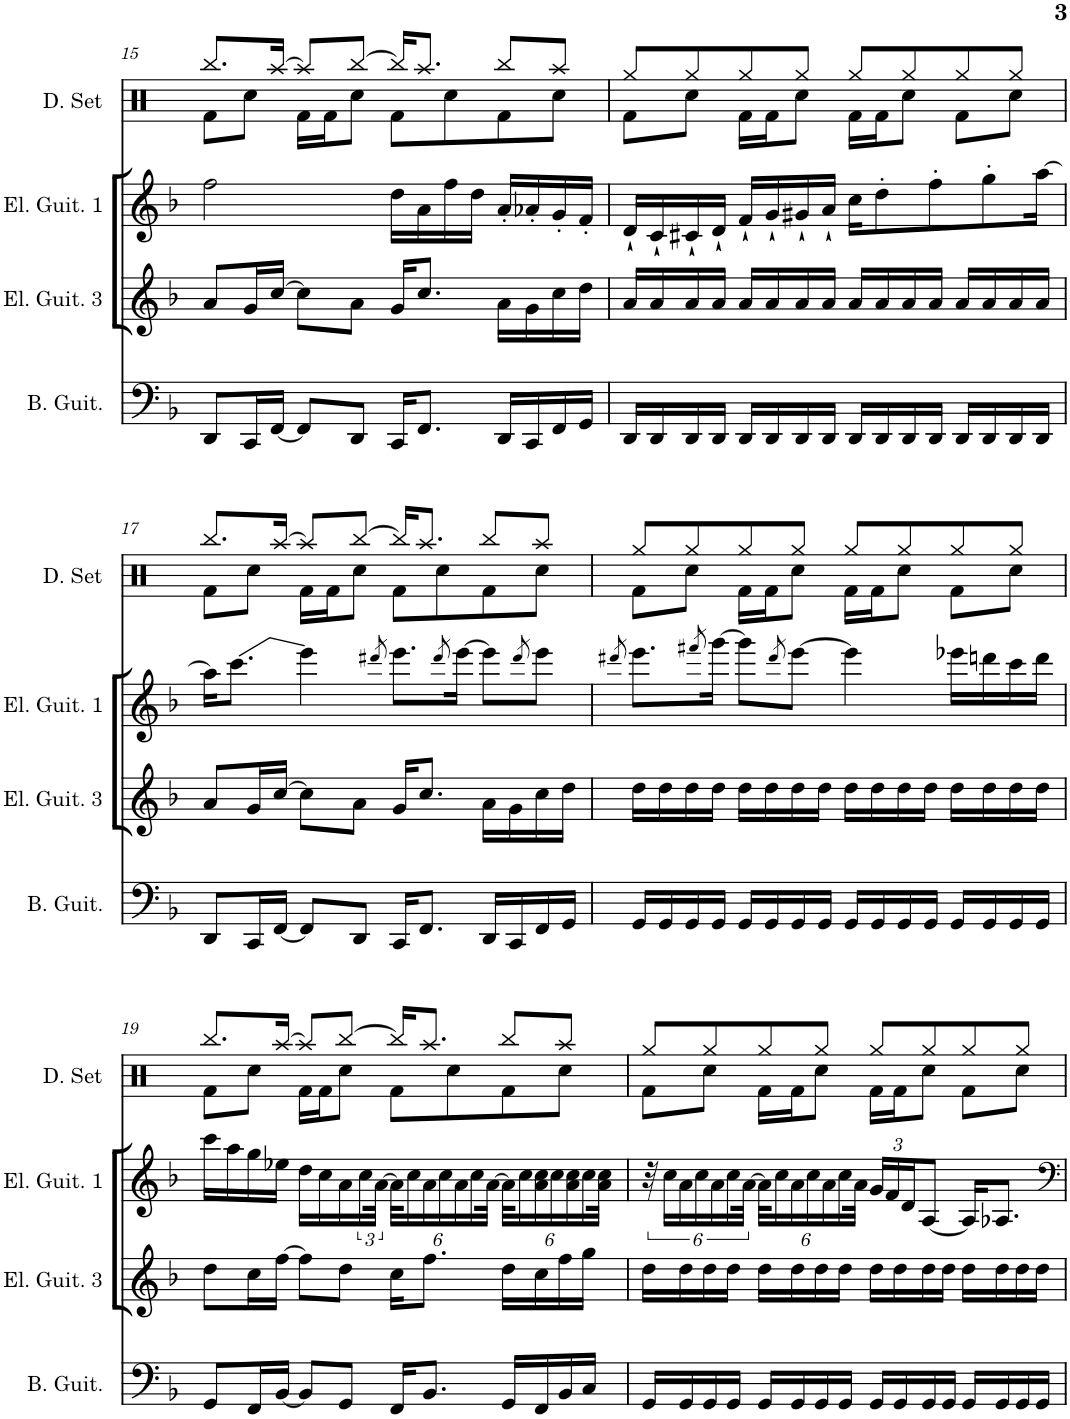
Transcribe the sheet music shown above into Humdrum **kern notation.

**kern	**kern	**dynam	**kern	**kern	**kern
*part5	*part4	*part4	*part3	*part2	*part1
*staff5	*staff4	*staff4	*staff3	*staff2	*staff1
*I"Bass Guitar	*I"Electric Guitar 6	*	*I"Electric Guitar 3	*I"Electric Guitar 1	*I"Horn
*I'B. Guit.	*I'El. Guit. 6	*	*I'El. Guit. 3	*I'El. Guit. 1	*I'Hn.
!!LO:PB:g=z
*clefF4	*clefG2	*	*clefG2	*clefG2	*clefF4
*	*	*	*	*	*Trd4c7
*k[b-]	*k[b-]	*	*k[b-]	*k[b-]	*k[b-]
*M4/4	*M4/4	*	*M4/4	*M4/4	*M4/4
*met(c)	*met(c)	*	*met(c)	*met(c)	*met(c)
=15	=15	=15	=15	=15	=15
8DD/L	1r	.	8a/L	2ff\	1r
16CC/L	.	.	16g/L	.	.
[16FF/JJ	.	.	[16cc/JJ	.	.
8FF/L]	.	.	8cc\L]	.	.
8DD/J	.	.	8a\J	.	.
16CC/KL	.	.	16g/KL	16dd\LL	.
8.FF/J	.	.	8.cc/J	16a\	.
.	.	.	.	16ff\	.
.	.	.	.	16dd\JJ	.
16DD/LL	.	.	16a\LL	16a'/LL	.
16CC/	.	.	16g\	16a-X'/	.
16FF/	.	.	16cc\	16g'/	.
16GG/JJ	.	.	16dd\JJ	16f'/JJ	.
=16	=16	=16	=16	=16	=16
16DD/LL	1r	.	16a/LL	16d`/LL	1r
16DD/	.	.	16a/	16c`/	.
16DD/	.	.	16a/	16c#X`/	.
16DD/JJ	.	.	16a/JJ	16d`/JJ	.
16DD/LL	.	.	16a/LL	16f`/LL	.
16DD/	.	.	16a/	16g`/	.
16DD/	.	.	16a/	16g#X`/	.
16DD/JJ	.	.	16a/JJ	16a`/JJ	.
16DD/LL	.	.	16a/LL	16cc\KL	.
16DD/	.	.	16a/	8dd'\	.
16DD/	.	.	16a/	.	.
16DD/JJ	.	.	16a/JJ	8ff'\	.
16DD/LL	.	.	16a/LL	.	.
16DD/	.	.	16a/	8gg'\	.
16DD/	.	.	16a/	.	.
16DD/JJ	.	.	16a/JJ	[16aa\Jk	.
!!LO:LB:g=z
=17	=17	=17	=17	=17	=17
8DD/L	16r	.	8a/L	16aa\KL]	1r
!	!	!LO:DY:b	!	!	!
.	8.ccc	ff	.	8.ccc\J	.
16CC/L	.	.	16g/L	.	.
[16FF/JJ	.	.	[16cc/JJ	.	.
8FF/L]	4eee	.	8cc\L]	4eee\	.
8DD/J	.	.	8a\J	.	.
.	.	.	.	8qddd#X/	.
16CC/KL	2r	.	16g/KL	8.eee\L	.
8.FF/J	.	.	8.cc/J	.	.
.	.	.	.	8qddd#/	.
.	.	.	.	[16eee\Jk	.
16DD/LL	.	.	16a\LL	8eee\L]	.
16CC/	.	.	16g\	.	.
.	.	.	.	8qddd#/	.
16FF/	.	.	16cc\	8eee\J	.
16GG/JJ	.	.	16dd\JJ	.	.
=18	=18	=18	=18	=18	=18
.	.	.	.	8qddd#X/	.
16GG/LL	1r	.	16dd\LL	8.eee\L	1r
16GG/	.	.	16dd\	.	.
16GG/	.	.	16dd\	.	.
.	.	.	.	8qfff#X/	.
16GG/JJ	.	.	16dd\JJ	[16ggg\Jk	.
16GG/LL	.	.	16dd\LL	8ggg\L]	.
16GG/	.	.	16dd\	.	.
.	.	.	.	8qddd#/	.
16GG/	.	.	16dd\	[8eee\J	.
16GG/JJ	.	.	16dd\JJ	.	.
16GG/LL	.	.	16dd\LL	4eee\]	.
16GG/	.	.	16dd\	.	.
16GG/	.	.	16dd\	.	.
16GG/JJ	.	.	16dd\JJ	.	.
16GG/LL	.	.	16dd\LL	16eee-X\LL	.
16GG/	.	.	16dd\	16dddn\	.
16GG/	.	.	16dd\	16ccc\	.
16GG/JJ	.	.	16dd\JJ	16ddd\JJ	.
!!LO:LB:g=z
=19	=19	=19	=19	=19	=19
8GG/L	1r	.	8dd\L	16ccc\LL	1r
.	.	.	.	16aa\	.
16FF/L	.	.	16cc\L	16gg\	.
[16BB-/JJ	.	.	[16ff\JJ	16ee-X\JJ	.
8BB-/L]	.	.	8ff\L]	16dd\LL	.
.	.	.	.	16cc\	.
8GG/J	.	.	8dd\J	16a\	.
.	.	.	.	24cc\	.
.	.	.	.	[48a\JJk	.
*	*	*	*	*Xbrackettup	*
16FF/KL	.	.	16cc\KL	48a\KLL]	.
.	.	.	.	24cc\	.
8.BB-/J	.	.	8.ff\J	24a\	.
.	.	.	.	24cc\	.
.	.	.	.	24a\	.
.	.	.	.	24cc\	.
.	.	.	.	[48a\JJk	.
16GG/LL	.	.	16dd\LL	48a\KLL]	.
.	.	.	.	24cc\	.
16FF/	.	.	16cc\	24a\ 24cc\	.
.	.	.	.	24cc\	.
16BB-/	.	.	16ff\	.	.
.	.	.	.	24a\ 24cc\	.
16C/JJ	.	.	16gg\JJ	24cc\	.
.	.	.	.	48a\ 48cc\JJk	.
=20	=20	=20	=20	=20	=20
*	*	*	*	*brackettup	*
16GG/LL	1r	.	16dd\LL	48r	1r
.	.	.	.	24cc\LL	.
16GG/	.	.	16dd\	24a\	.
.	.	.	.	24cc\	.
16GG/	.	.	16dd\	.	.
.	.	.	.	24a\	.
16GG/JJ	.	.	16dd\JJ	24cc\	.
.	.	.	.	[48a\JJk	.
*	*	*	*	*Xbrackettup	*
16GG/LL	.	.	16dd\LL	48a\KLL]	.
.	.	.	.	24cc\	.
16GG/	.	.	16dd\	24a\	.
.	.	.	.	24cc\	.
16GG/	.	.	16dd\	.	.
.	.	.	.	24a\	.
16GG/JJ	.	.	16dd\JJ	24cc\	.
.	.	.	.	48a\JJk	.
16GG/LL	.	.	16dd\LL	24g/LL	.
.	.	.	.	24f/	.
16GG/	.	.	16dd\	.	.
.	.	.	.	24d/J	.
16GG/	.	.	16dd\	[8A/J	.
16GG/JJ	.	.	16dd\JJ	.	.
16GG/LL	.	.	16dd\LL	16A/KL]	.
16GG/	.	.	16dd\	8.A-X/J	.
16GG/	.	.	16dd\	.	.
16GG/JJ	.	.	16dd\JJ	.	.
=	=	=	=	=	=
*-	*-	*-	*-	*-	*-
